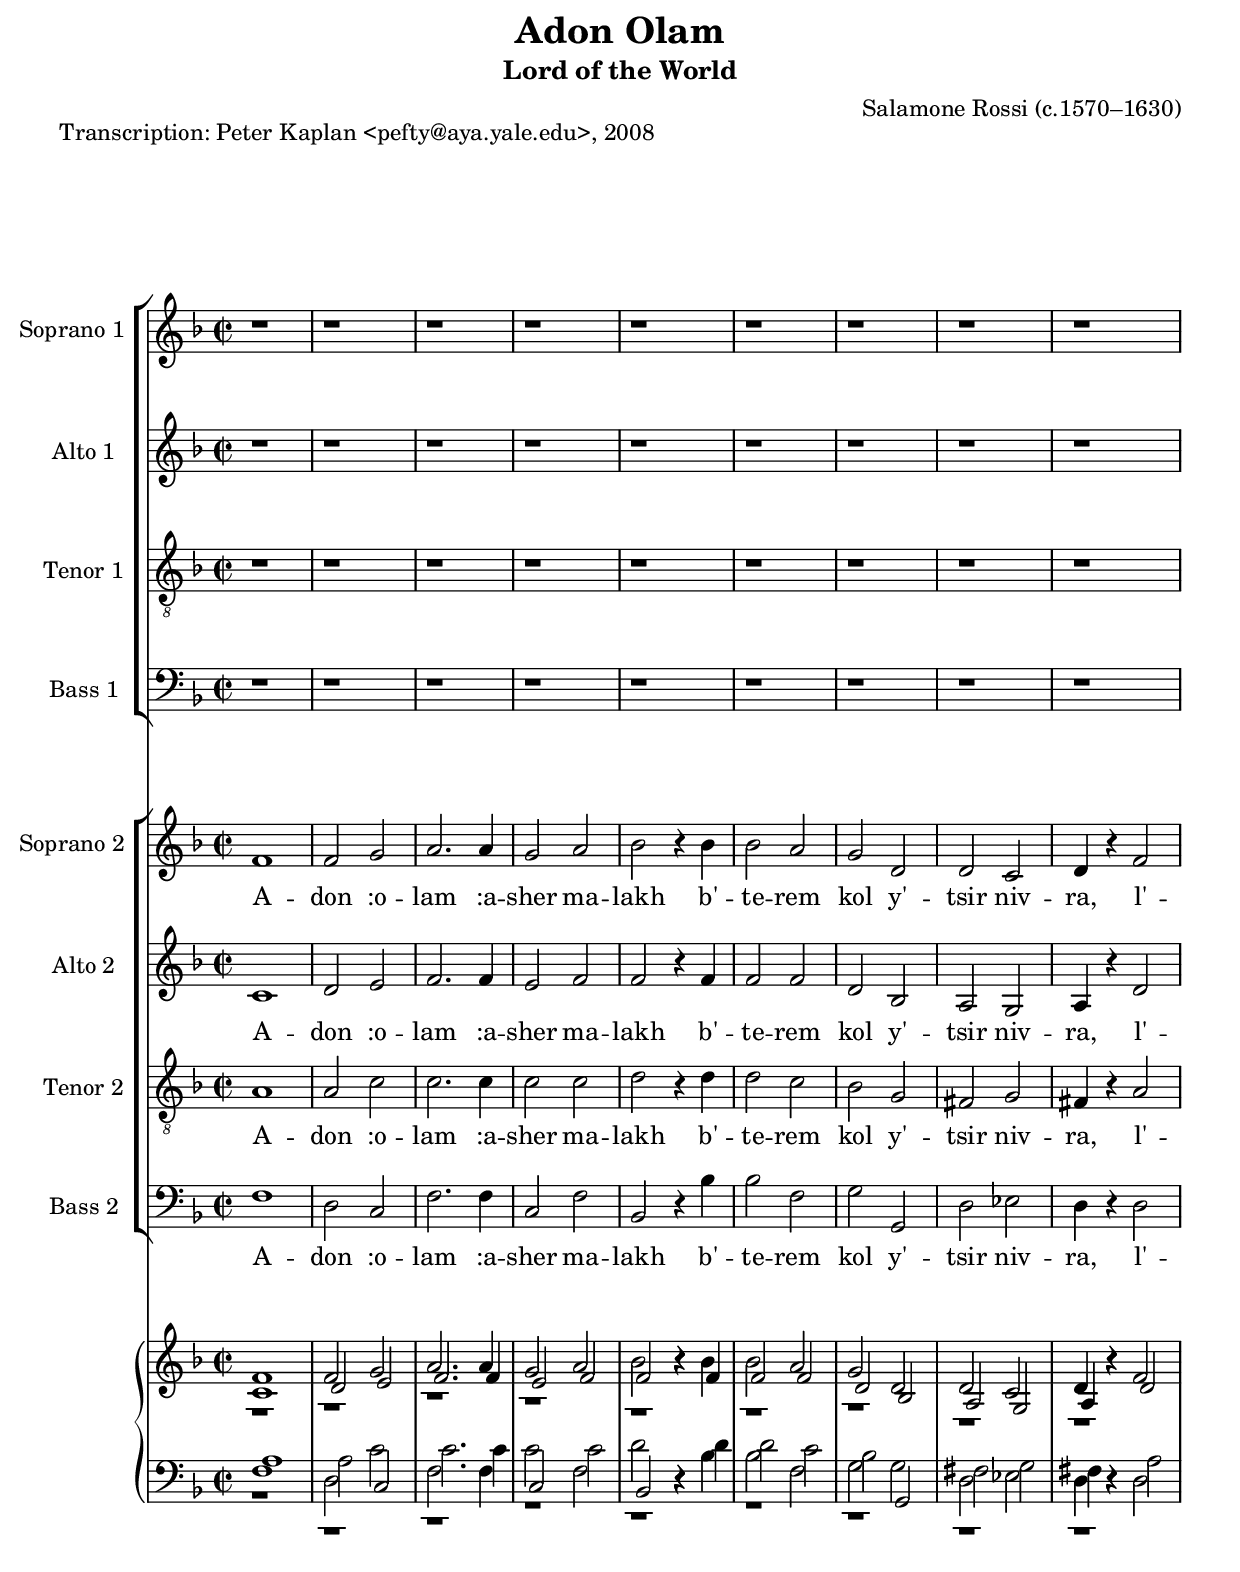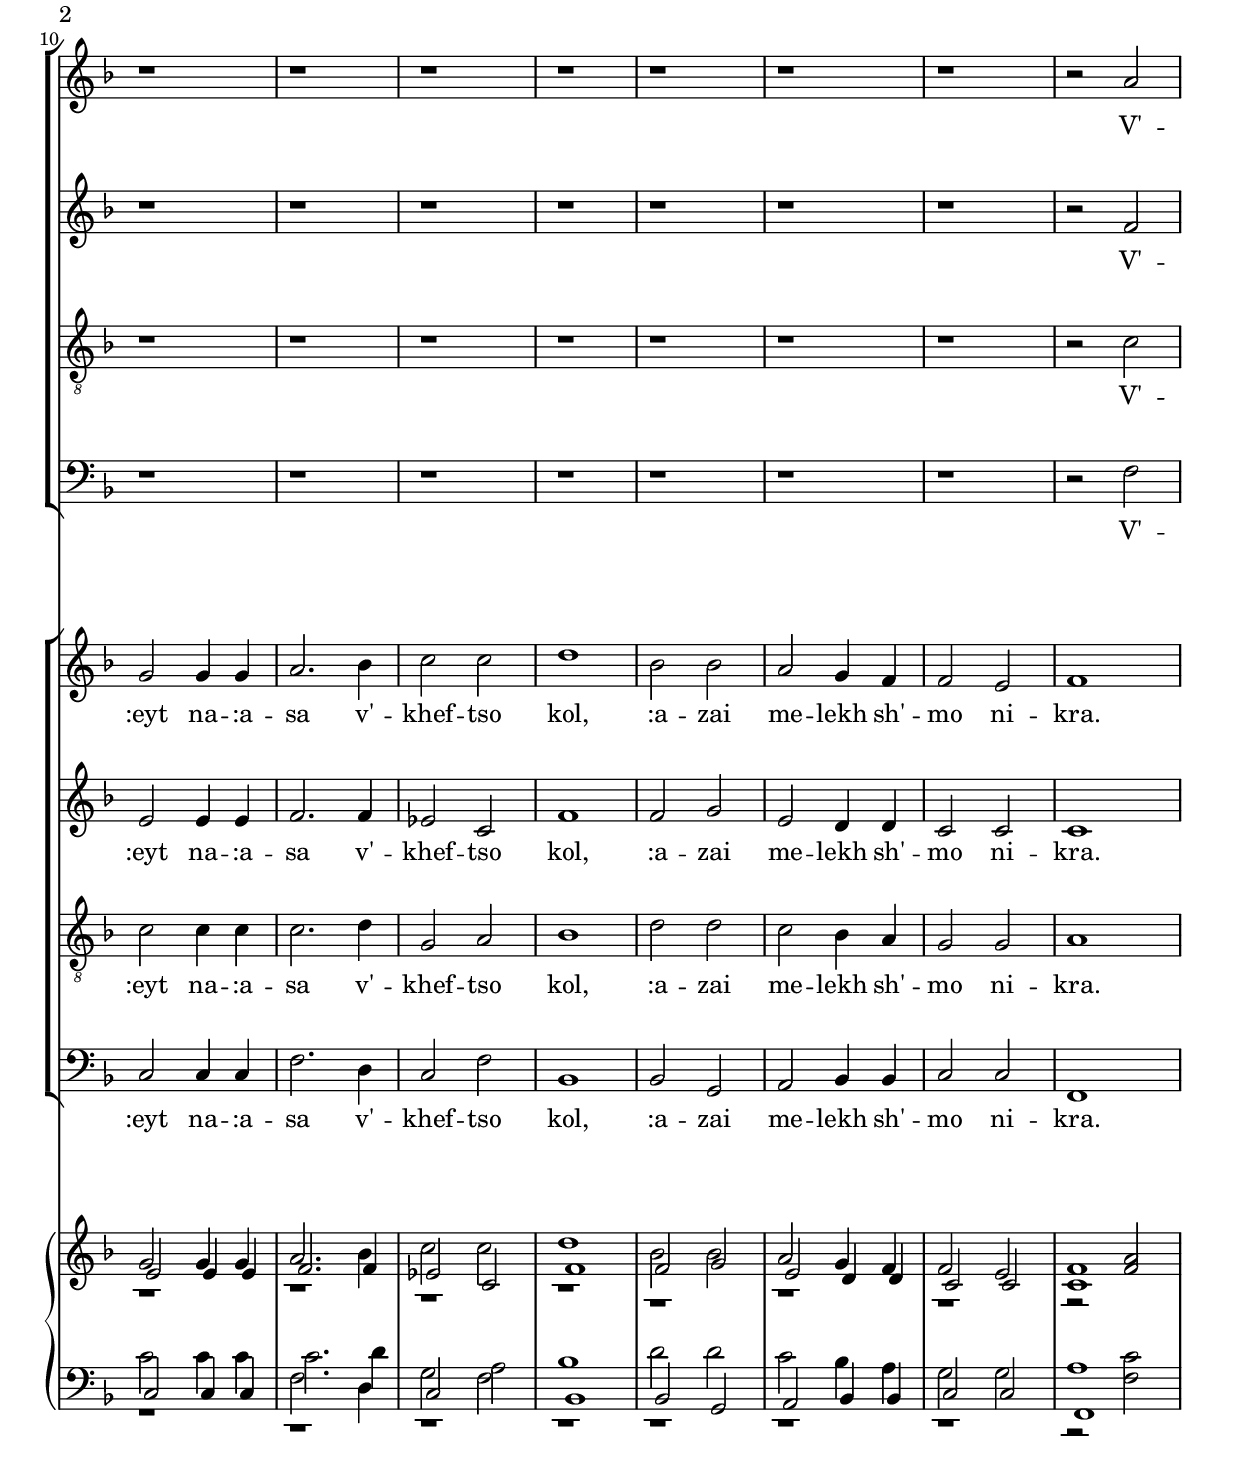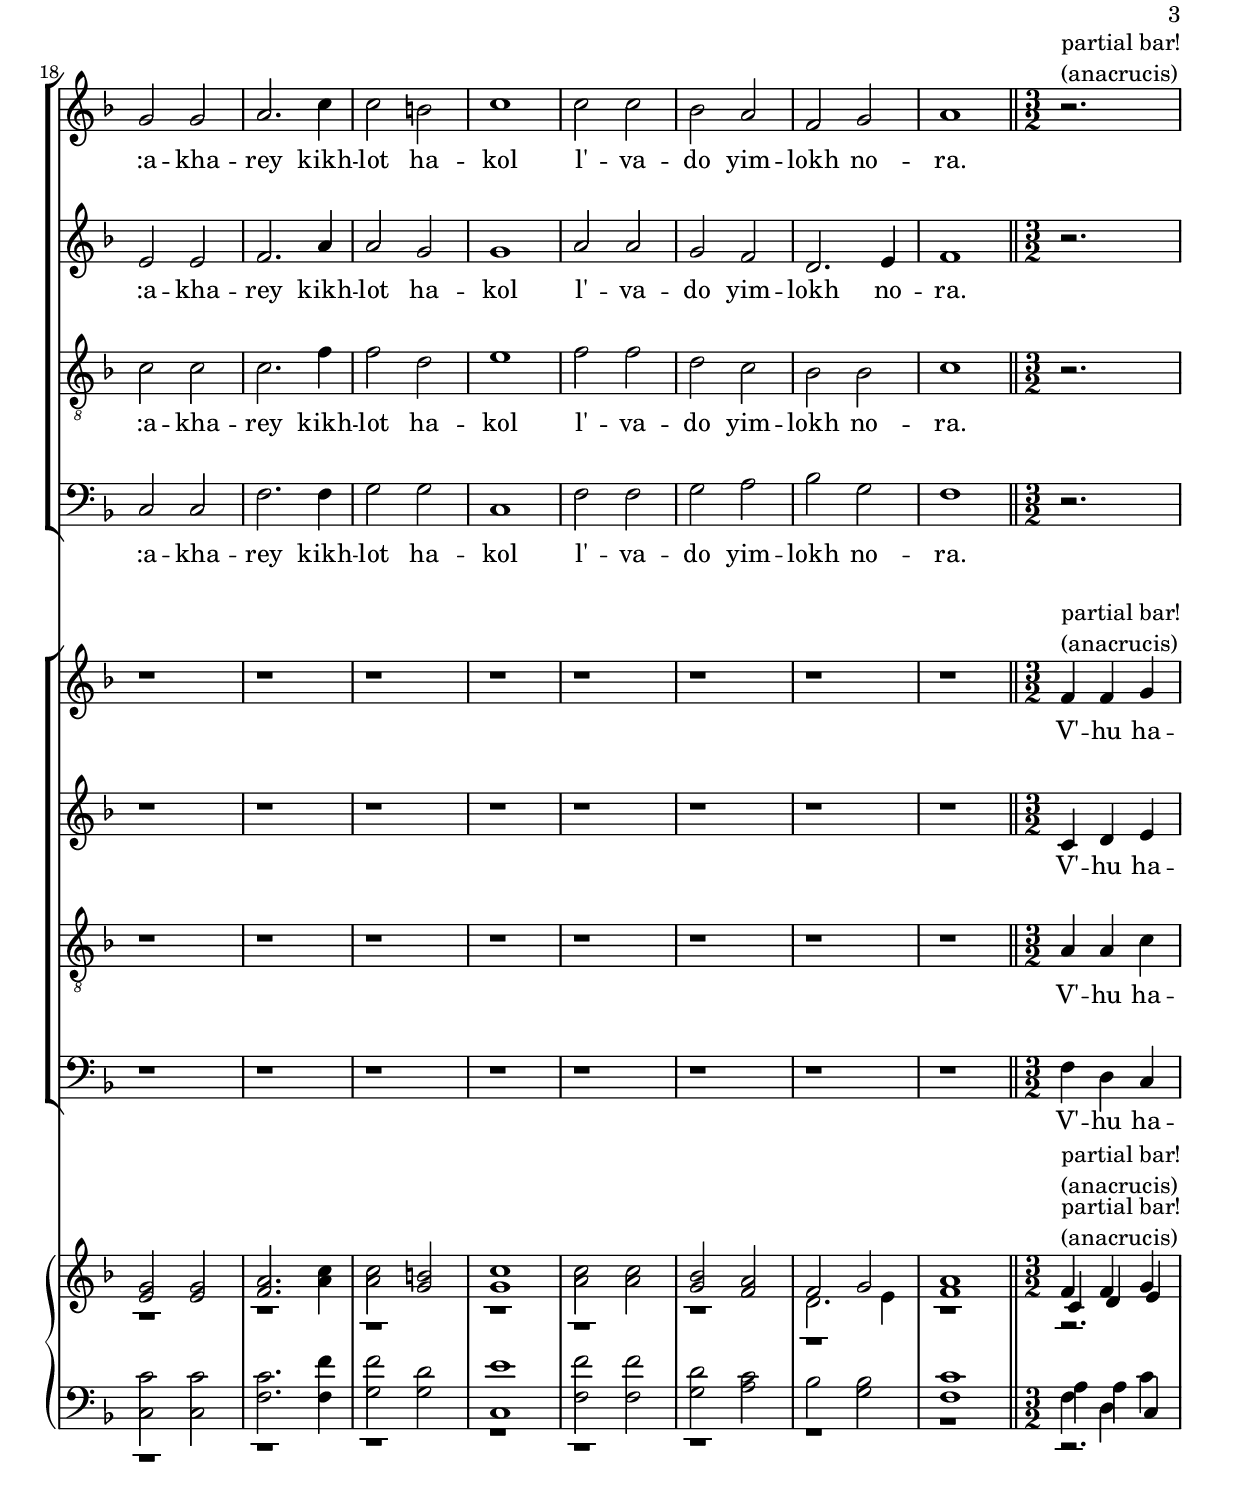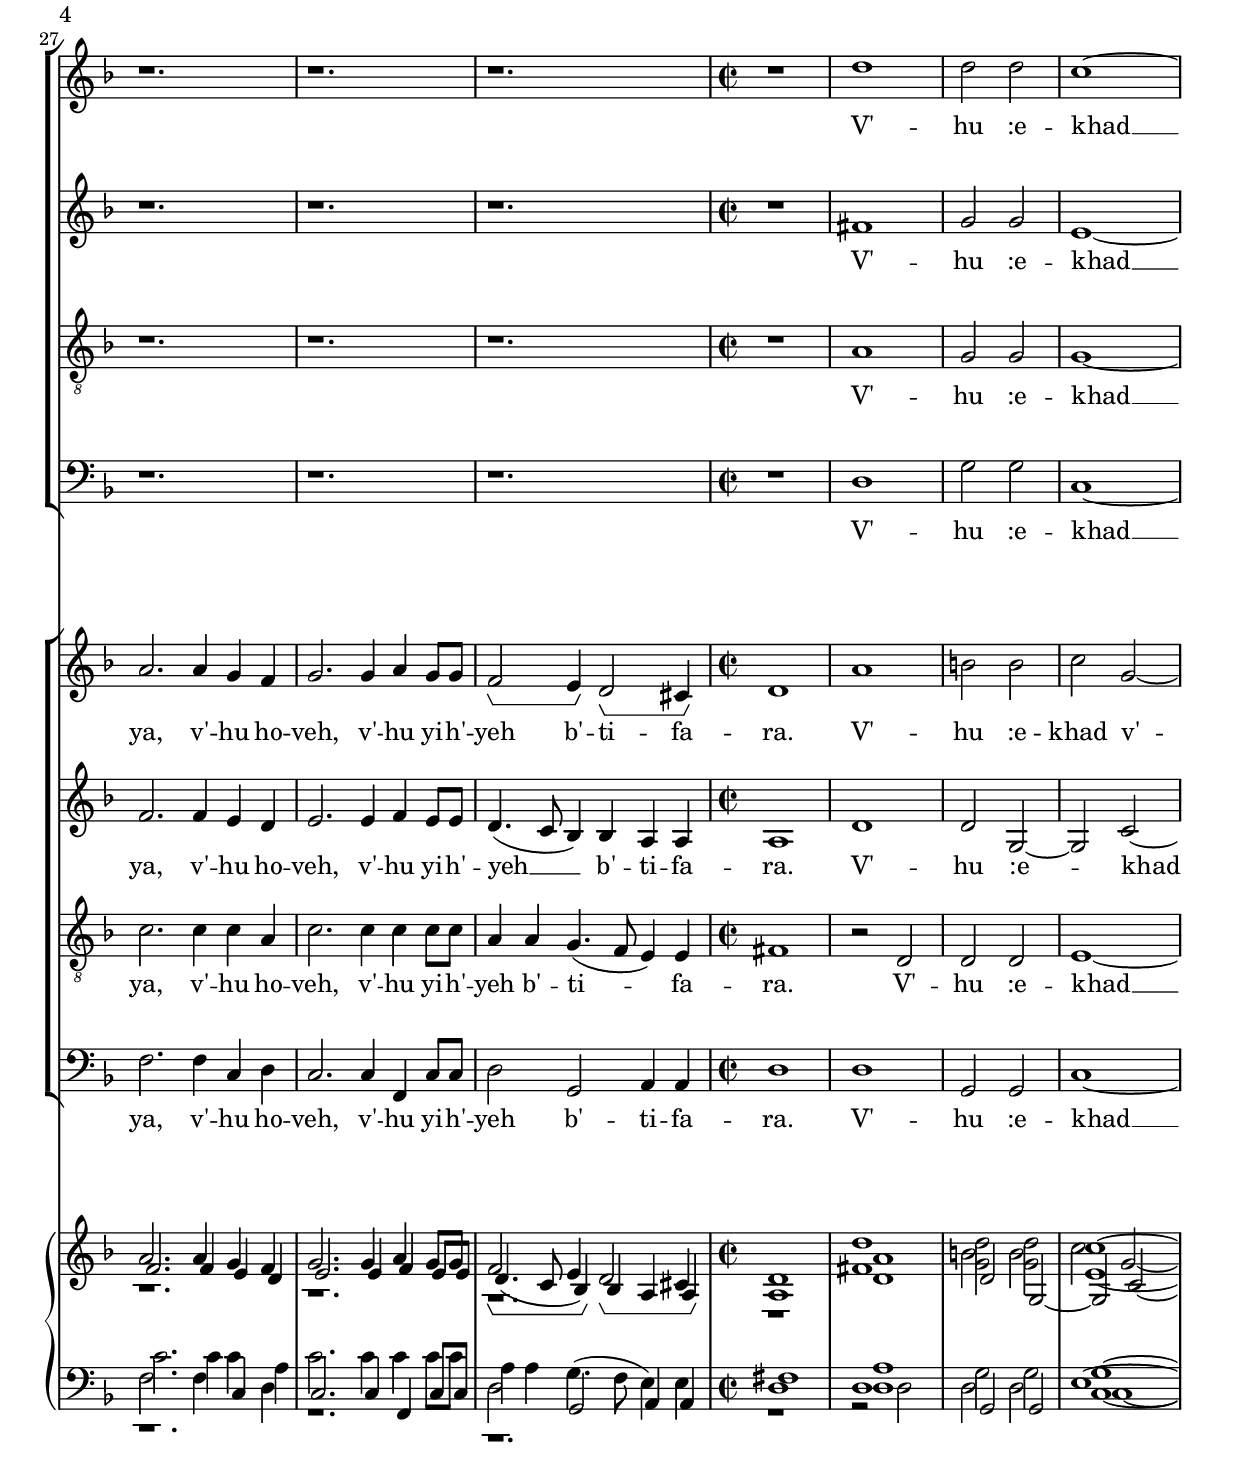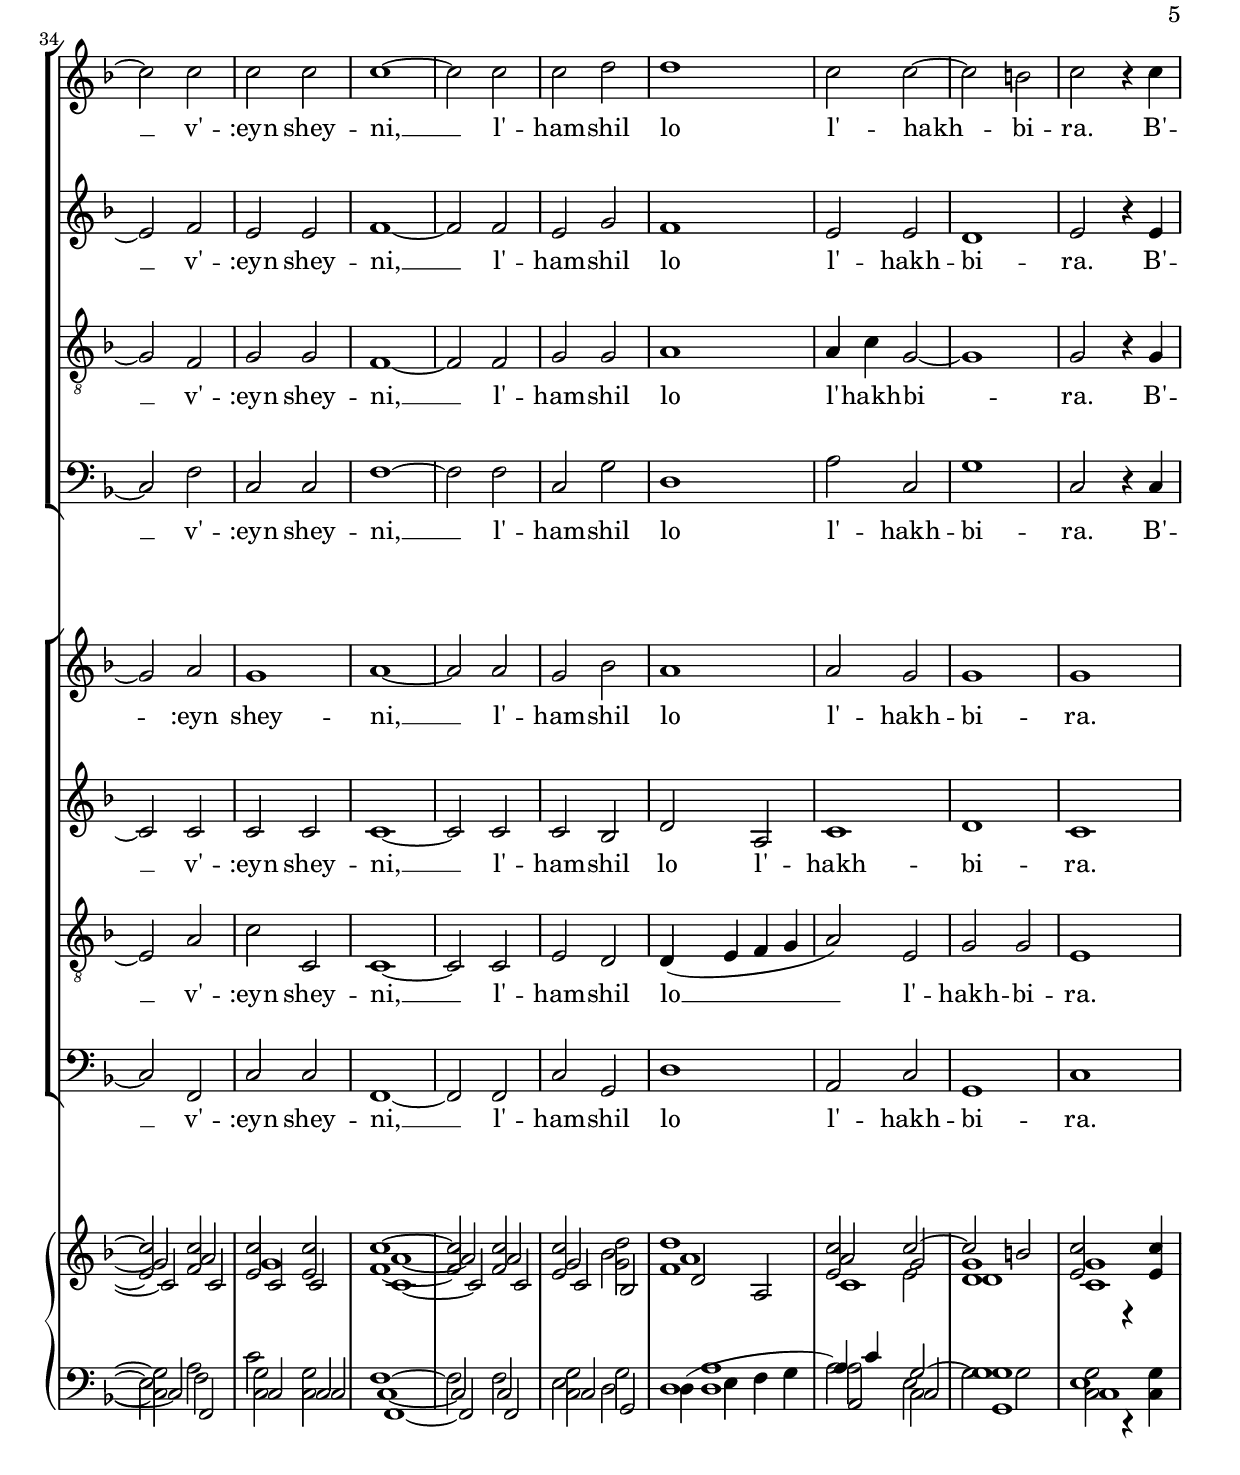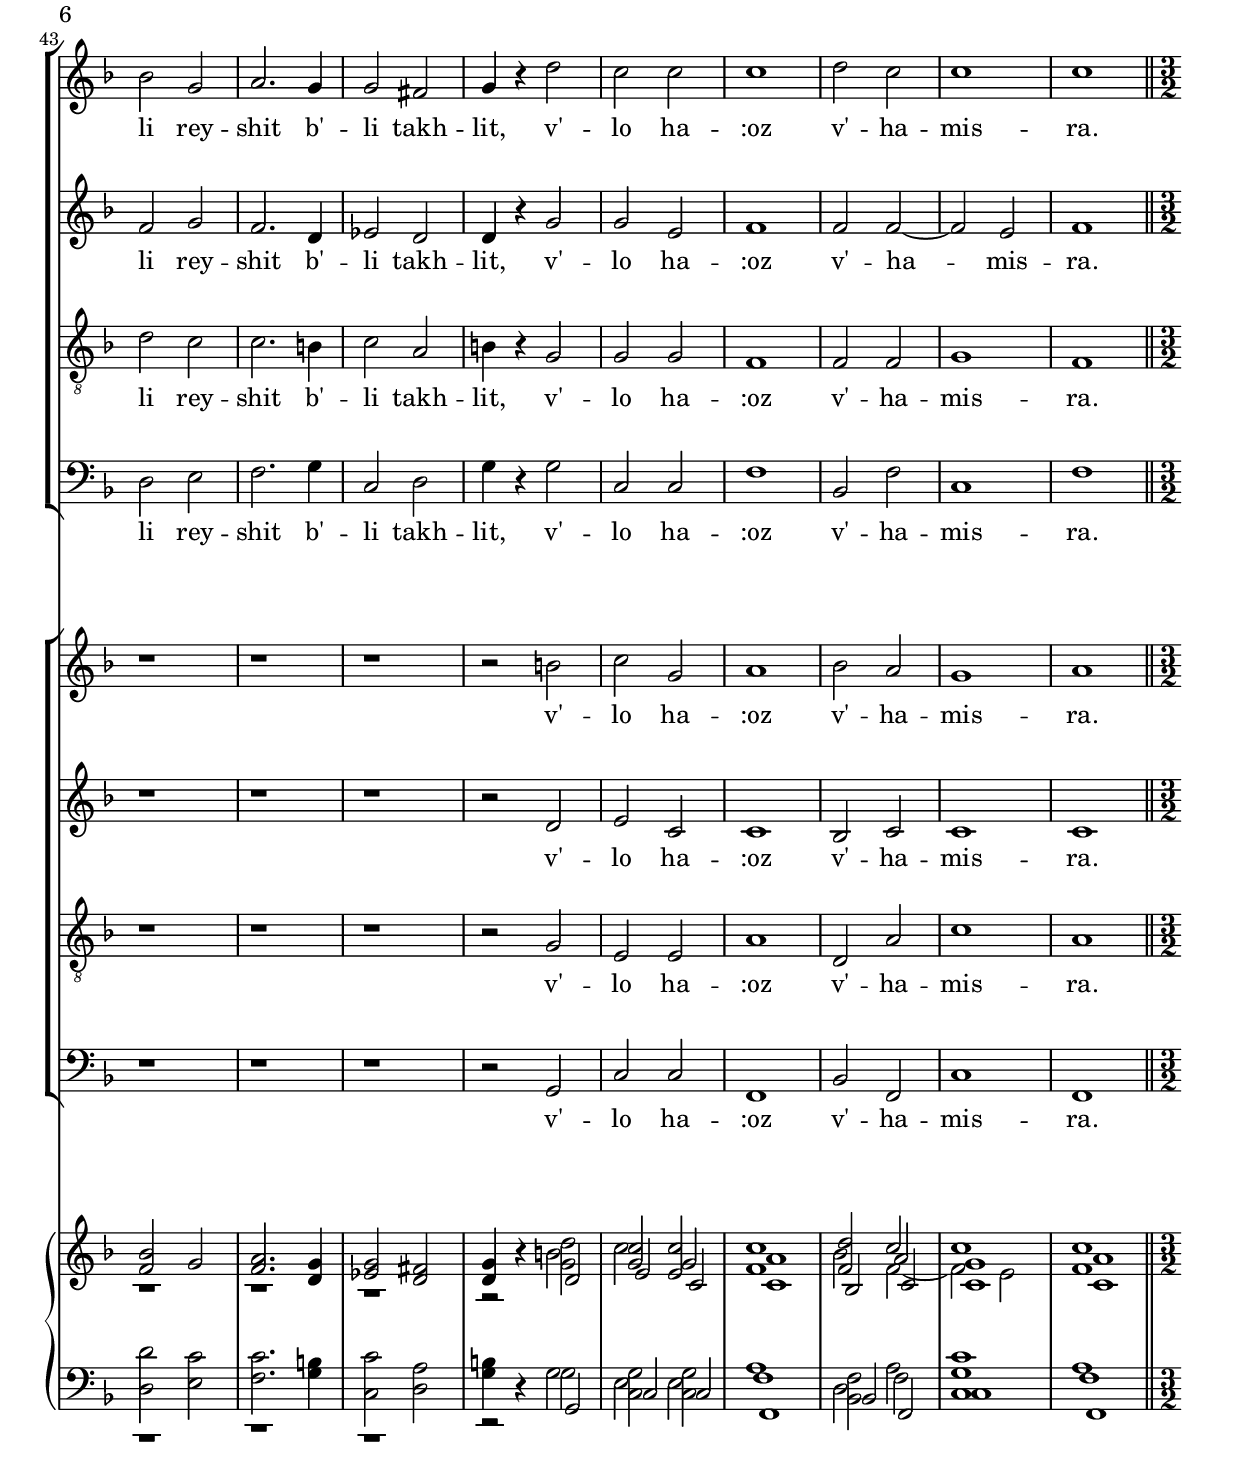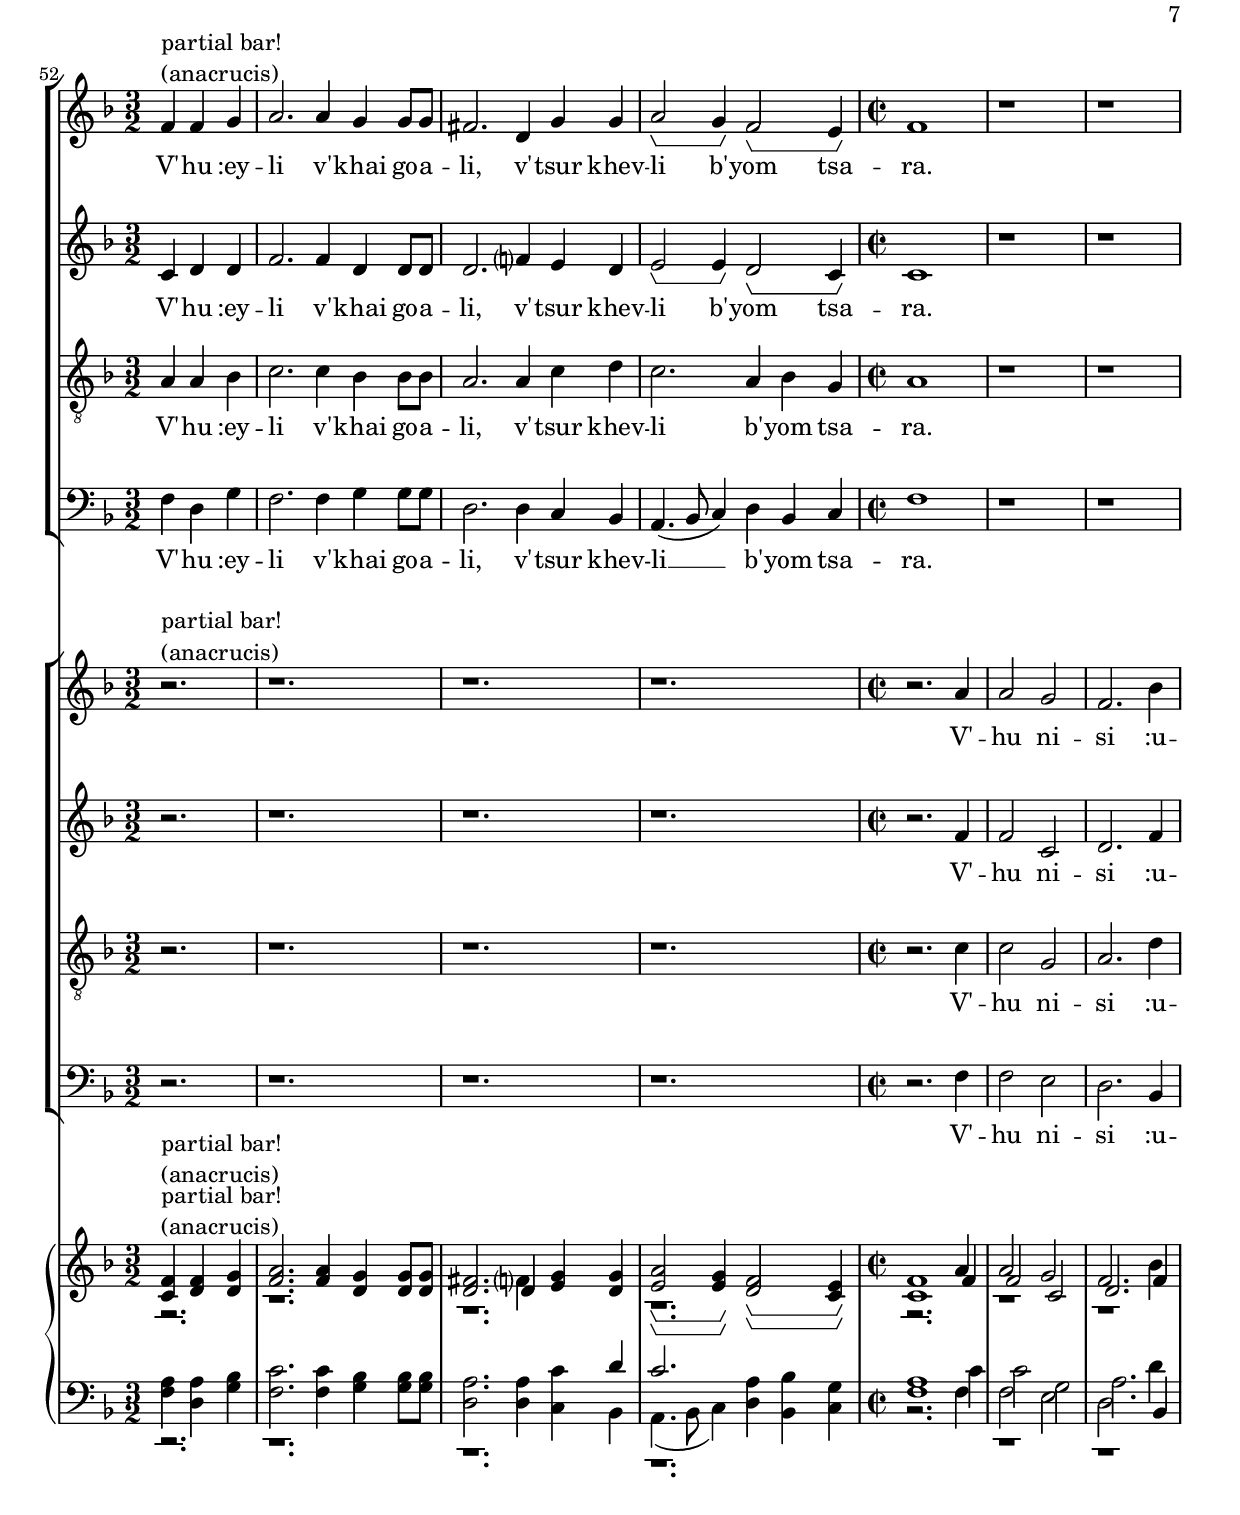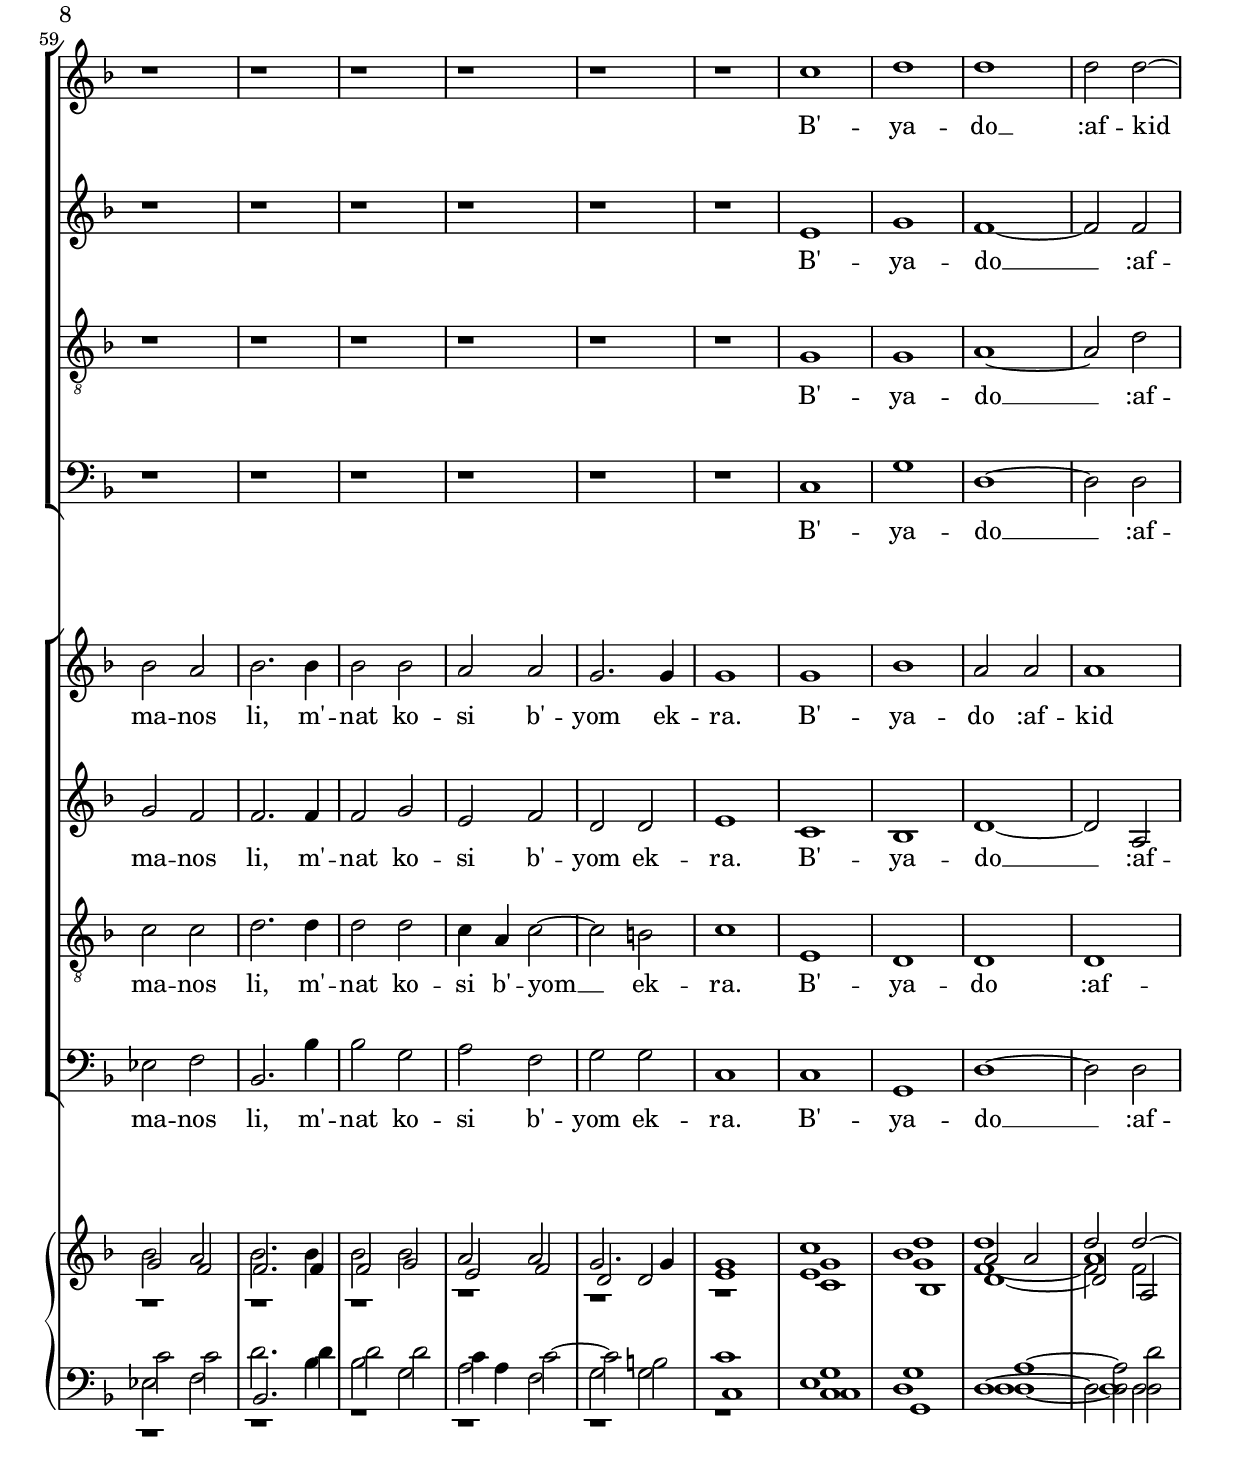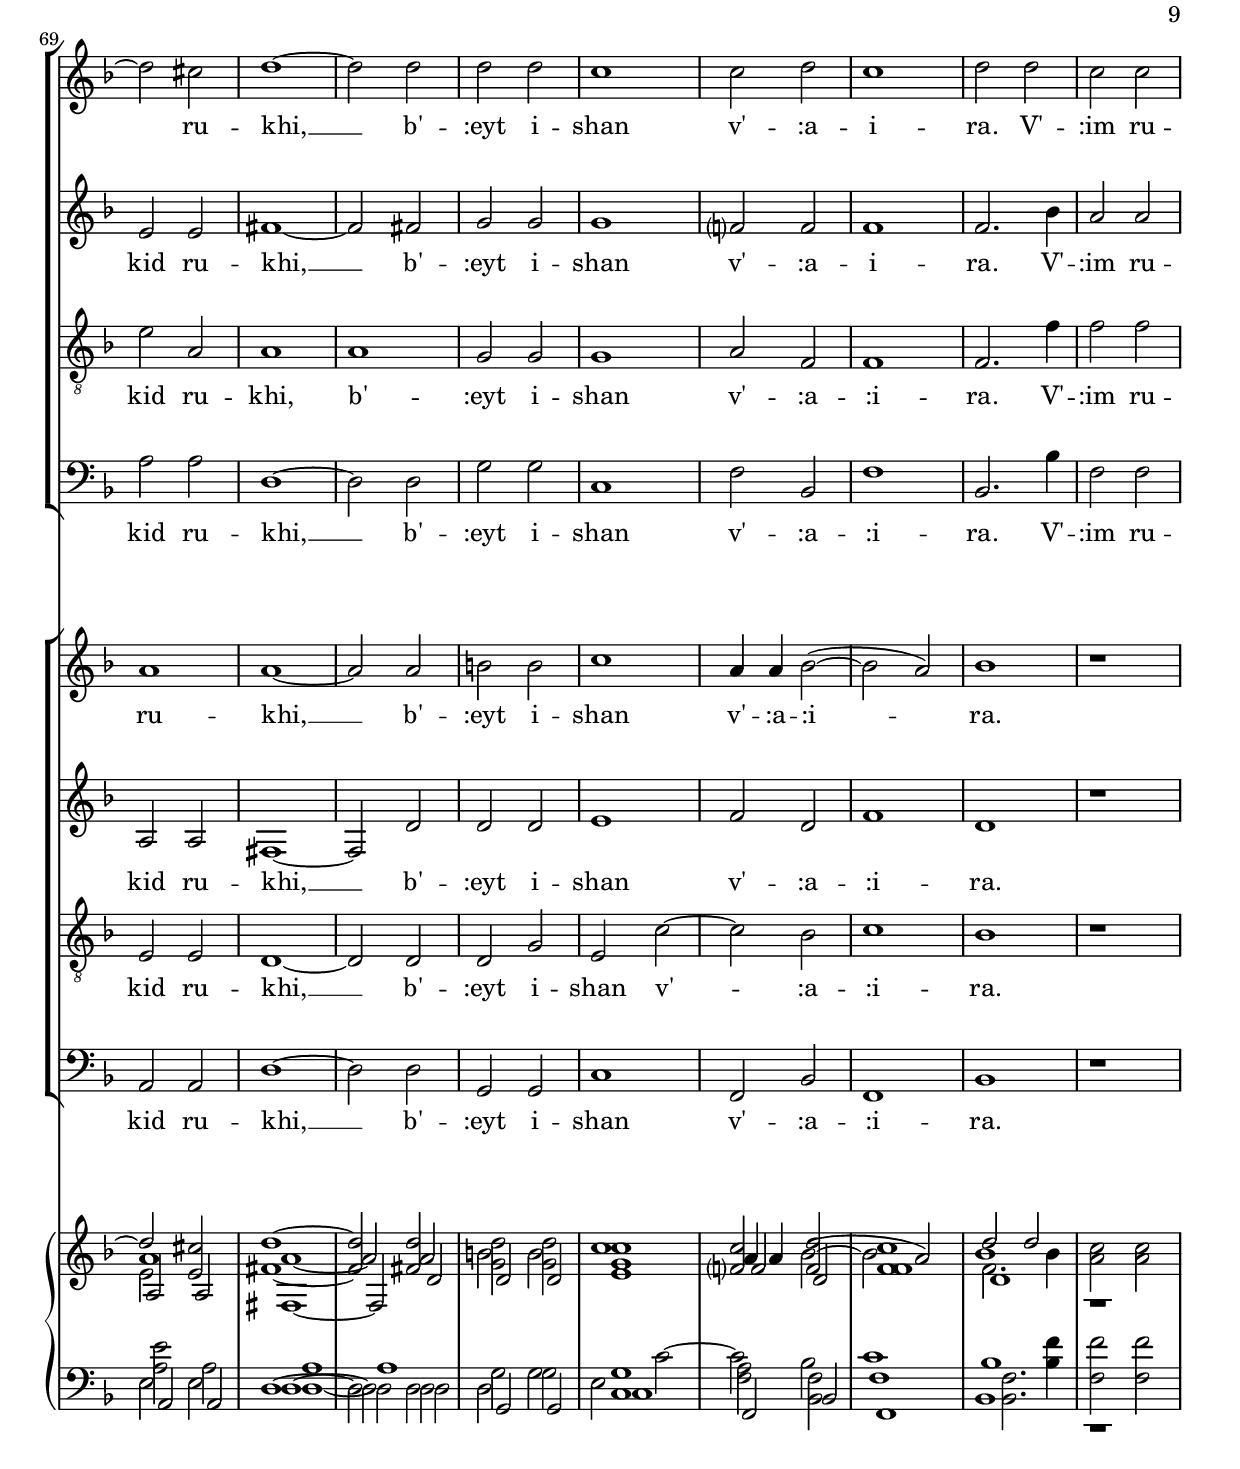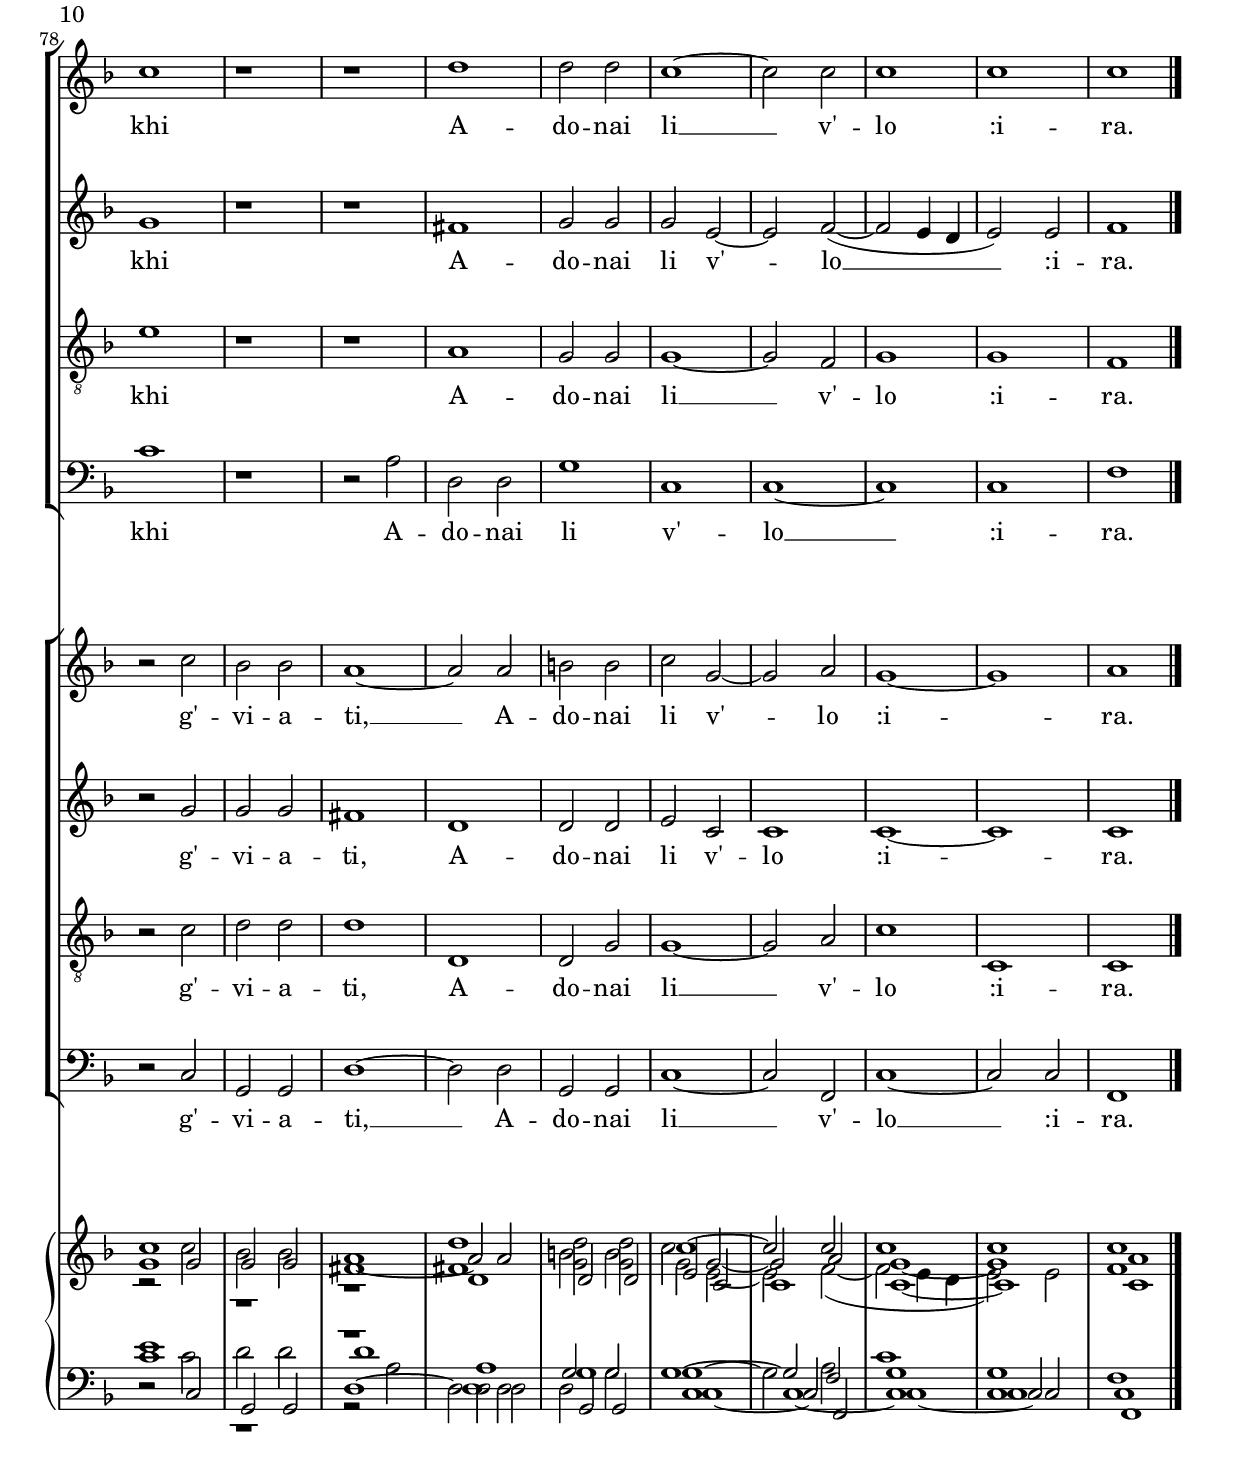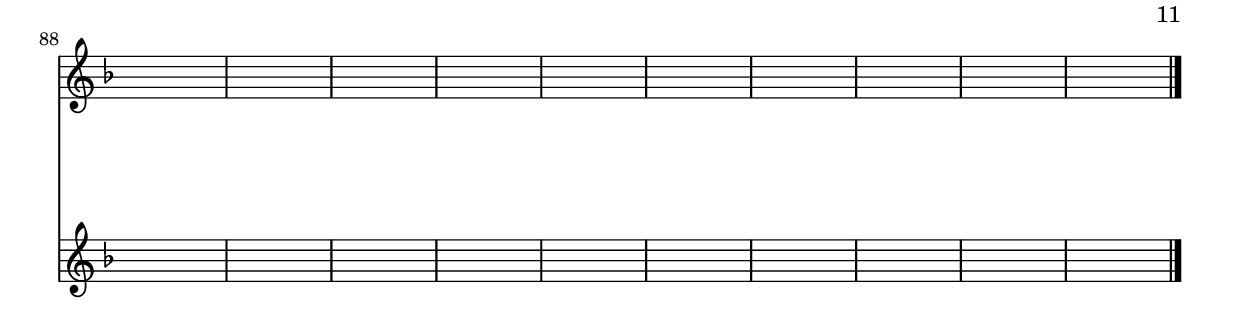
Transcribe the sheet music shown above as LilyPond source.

     \version "2.10.10"

\paper {
  between-system-space = 5.0\cm
  between-system-padding = #5
  bottom-margin = 1.8\cm
  top-margin = 0.1\cm
%  ragged-bottom=##f
%  ragged-last-bottom=##f
%  system-count = #10
  systemSeparatorMarkup = ""
}

\layout { 
%  ragged-last = ##t
         \context { 
% *** TO REMOVE MEASURE GROUPINGS, REMOVE NEXT LINE OF CODE ***
          \Staff \consists "Horizontal_bracket_engraver" 
          }
         }
\header {
    title = "Adon Olam"
    subtitle = "Lord of the World"
    composer = "Salamone Rossi (c.1570–1630)"
    date = "15th century"
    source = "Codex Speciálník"
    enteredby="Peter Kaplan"
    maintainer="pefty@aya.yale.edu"
    piece ="Transcription: Peter Kaplan <pefty@aya.yale.edu>, 2008"
    texidoc = "I general I have avoided all editorial markings as far as possible.  However, changes in meter are reflected explicitly as time signature changes. 
Additionally, brackets have been added here and there underneath the staff in order to indicate alternative rhythmic interpretations. All these brackets can be removed easily, by following the directions in the line above that begins with      % ***
and then resaving this file and then retypesetting it in Lilypond.

Translation of text:
Eternal Master, who reigned supreme, 
Before all of creation was drawn; 
When it was finished according to His will, 
Then the King's Name was proclaimed 
When this our world shall be no more, 
In majesty He still shall reign, 
And he was, and he is, 
And he will be in glory. 
Alone is He, beyond compare, 
Without division or ally; 
Without beginning, without end, 
to Him is the power and sovereignty 
unfathomable and unimaginable 
unchanging and irreplaceable 
He is without connections or separations 
His strength and valor are great 
He is my God, my Living Redeemer 
rock of my affliction in the enemy day 
He is my banner and refuge 
filling my cup the day I call 
He is a healer and a remedy 
He watches and He helps 
Into His hand I commit my spirit 
when I sleep, and I wake 
and with my spirit, my body 
The Lord is with me, I will not fear"

}

soptopmusic = {
        r1
        r1
        r1
        r1
        r1
        r1
        r1
        r1
        r1
       \pageBreak
        r1
        r1
        r1
        r1
        r1
        r1
        r1
        r2 a'
       \pageBreak
        g' g'
        a'2. c''4
        c''2 b'
        c''1
        c''2 c''
        bes' a'
        f' g'
        a'1
       \bar "||"
       \time 3/2
        \partial 4*3
        r2.^\markup{\hspace#0 \lower #1.2 \column {\line { partial bar!} \line { (anacrucis)}}} 
       \pageBreak
        r1.
        r1.
        r1.
        \time 2/2
        r1
        d''
        d''2 d''
        c''1~
        \pageBreak
        c''2 c''
        c'' c''
        c''1~
        c''2 c''
        c'' d''
        d''1
        c''2 c''~ 
        c'' b'
        c''2 r4 c''
        bes'2 g'
        a'2. g'4
        g'2 fis'
        g'4 r d''2 
        c'' c''
        c''1
        d''2 c''
        c''1
        c''
       \bar "||"
       \pageBreak
        \time 3/2
        \partial 4*3
        f'4^\markup{\hspace#0 \lower #1.2 \column {\line { partial bar!} \line { (anacrucis)}}} 
             f' g'
        a'2. a'4 g' g'8 g'
        fis'2. d'4 g' g'
        a'2\startGroup g'4\stopGroup f'2\startGroup e'4\stopGroup
        \time 2/2
        f'1
        r
        r
        r
        r
        r
        r
        r
        r
        c''
        d''
        d''
        d''2 d''~
       \pageBreak
        d'' cis''
        d''1~
        d''2 d''
        d'' d''
        c''1
        c''2 d''
        c''1
        d''2 d''
        c'' c''
        c''1
        r
        r
        d''
        d''2 d''
        c''1~
        c''2 c''
        c''1
        c''
        c''
       \bar "|."
       \pageBreak
        s1
        s
        s
        s
        s
        s
        s
        s
        s
        s
       \bar "|."
 }

altotopmusic =
{
        r1
        r1
        r1
        r1
        r1
        r1
        r1
        r1
        r1
        r1
        r1
        r1
        r1
        r1
        r1
        r1
        r2 f'
        e' e'
        f'2. a'4
        a'2 g'
        g'1
        a'2 a'
        g' f'
        d'2. e'4
        f'1
        \time 3/2
        \partial 4*3
        r2.
        r1.
        r1.
        r1.
        \time 2/2
        r1
        fis'
        g'2 g'
        e'1~
        e'2 f'
        e' e'
        f'1~
        f'2 f'
        e' g'
        f'1
        e'2 e' 
        d'1
        e'2 r4 e'
        f'2 g'
        f'2. d'4
        ees'2 d'
        d'4 r g'2 
        g' e'
        f'1
        f'2 f'~
        f' e'
        f'1
        \time 3/2
        \partial 4*3
        c'4 d' d'
        f'2. f'4 d' d'8 d'
        d'2. f'?4 e' d'
        e'2\startGroup e'4\stopGroup d'2\startGroup c'4\stopGroup
        \time 2/2
        c'1
        r
        r
        r
        r
        r
        r
        r
        r
        e'
        g'
        f'~
        f'2 f'
        e' e'
        fis'1~
        fis'2 fis'
        g' g'
        g'1
        f'?2 f'
        f'1
        f'2. bes'4
        a'2 a'
        g'1
        r
        r
        fis'
        g'2 g'
        g' e'~
        e'2 f'(~
        f' e'4 d'
        e'2) e'
        f'1
       \bar "|."
}
tentopmusic =
{
        r1
        r1
        r1
        r1
        r1
        r1
        r1
        r1
        r1
        r1
        r1
        r1
        r1
        r1
        r1
        r1
        r2 c'
        c' c'
        c'2. f'4
        f'2 d'
        e'1
        f'2 f'
        d' c'
        bes bes
        c'1
        \time 3/2
        \partial 4*3
        r2.
        r1.
        r1.
        r1.
        \time 2/2
        r1
        a
        g2 g
        g1~
        g2 f
        g g
        f1~
        f2 f
        g g
        a1
        a4 c' g2~ 
        g1
        g2 r4 g
        d'2 c'
        c'2. b4
        c'2 a
        b4 r g2 
        g g
        f1
        f2 f
        g1
        f
        \time 3/2
        \partial 4*3
        a4 a bes
        c'2. c'4 bes bes8 bes
        a2. a4 c' d'
        c'2. a4 bes g
        \time 2/2
        a1
        r
        r
        r
        r
        r
        r
        r
        r
        g
        g
        a~
        a2 d'
        e' a
        a1
        a
        g2 g
        g1
        a2 f
        f1
        f2. f'4
        f'2 f'
        e'1
        r
        r
        a
        g2 g
        g1~
        g2 f
        g1
        g
        f
       \bar "|."
}
basstopmusic =
{
        r1
        r1
        r1
        r1
        r1
        r1
        r1
        r1
        r1
        r1
        r1
        r1
        r1
        r1
        r1
        r1
        r2 f
        c c
        f2. f4
        g2 g
        c1
        f2 f
        g a
        bes g
        f1
        \time 3/2
        \partial 4*3
        r2.
        r1.
        r1.
        r1.
        \time 2/2
        r1
        d
        g2 g
        c1~
        c2 f
        c c
        f1~
        f2 f
        c g
        d1
        a2 c 
        g1
        c2 r4 c
        d2 e
        f2. g4
        c2 d
        g4 r g2 
        c c
        f1
        bes,2 f
        c1
        f
        \time 3/2
        \partial 4*3
        f4 d g
        f2. f4 g g8 g
        d2. d4 c bes,
        a,4.( bes,8 c4) d4 bes, c
        \time 2/2
        f1
        r
        r
        r
        r
        r
        r
        r
        r
        c
        g
        d~
        d2 d
        a a
        d1~
        d2 d
        g g
        c1
        f2 bes,
        f1
        bes,2. bes4
        f2 f
        c'1
        r
        r2 a
        d d
        g1
        c
        c~
        c
        c
        f
       \bar "|."
}
sopbotmusic =
{
        f'1
        f'2 g'
        a'2. a'4
        g'2 a'
        bes'2 r4 bes'4
        bes'2 a'
        g' d'
        d' c'
        d'4 r f'2
        g'2 g'4 g' 
        a'2. bes'4
        c''2 c''
        d''1
        bes'2 bes'
        a' g'4 f'
        f'2 e'
        f'1
        r
        r
        r
        r
        r
        r
        r
        r
        \time 3/2
        \partial 4*3
        f'4^\markup{\hspace#0 \lower #1.2 \column {\line { partial bar!} \line { (anacrucis)}}} 
              f' g'
        a'2. a'4 g' f'
        g'2. g'4 a' g'8 g'
        f'2\startGroup e'4\stopGroup d'2\startGroup cis'4\stopGroup
        \time 2/2
        d'1
        a'
        b'2 b'
        c'' g'~
        g' a'
        g'1
        a'~
        a'2 a'
        g' bes'
        a'1
        a'2 g' 
        g'1
        g'
        r
        r
        r
        r2 b' 
        c'' g'
        a'1
        bes'2 a'
        g'1
        a'
        \time 3/2
        \partial 4*3
        r2.^\markup{\hspace#0 \lower #1.2 \column {\line { partial bar!} \line { (anacrucis)}}} 
        r1.
        r
        r
        \time 2/2
        r2. a'4
        a'2 g'
        f'2. bes'4
        bes'2 a'
        bes'2. bes'4
        bes'2 bes'
        a' a'
        g'2. g'4
        g'1
        g'
        bes'
        a'2 a'
        a'1
        a'
        a'~
        a'2 a'
        b' b'
        c''1
        a'4 a' bes'2(~
        bes' a')
        bes'1
        r
        r2 c''2
        bes' bes'
        a'1~
        a'2 a'2
        b' b'
        c'' g'~
        g' a'
        g'1~
        g'
        a'
       \bar "|."
 }
altobotmusic =
{
        c'1
        d'2 e'
        f'2. f'4
        e'2 f'
        f'2 r4 f'4
        f'2 f'
        d' bes
        a g
        a4 r d'2
        e'2 e'4 e' 
        f'2. f'4
        ees'2 c'
        f'1
        f'2 g'
        e' d'4 d'
        c'2 c'
        c'1
        r
        r
        r
        r
        r
        r
        r
        r
        \time 3/2
        \partial 4*3
        c'4 d' e'
        f'2. f'4 e' d'
        e'2. e'4 f' e'8 e'
        d'4.( c'8 bes4) bes a a
        \time 2/2
        a1
        d'
        d'2 g~
        g c'~
        c' c'
        c' c'
        c'1~
        c'2 c'
        c' bes
        d' a
        c'1 
        d'
        c'
        r
        r
        r
        r2 d' 
        e' c'
        c'1
        bes2 c'
        c'1
        c'
        \time 3/2
        \partial 4*3
        r2.
        r1.
        r
        r
        \time 2/2
        r2. f'4
        f'2 c'
        d'2. f'4
        g'2 f'
        f'2. f'4
        f'2 g'
        e' f'
        d' d'
        e'1
        c'
        bes
        d'~
        d'2 a
        a a
        fis1~
        fis2 d'
        d' d'
        e'1
        f'2 d'
        f'1
        d'1
        r
        r2 g'2
        g' g'
        fis'1
        d'
        d'2 d'
        e' c'
        c'1
        c'~
        c'
        c'
       \bar "|."
}
tenbotmusic =
{
        a1
        a2 c'
        c'2. c'4
        c'2 c'
        d' r4 d'4
        d'2 c'
        bes g
        fis g
        fis4 r a2
        c'2 c'4 c' 
        c'2. d'4
        g2 a
        bes1
        d'2 d'
        c' bes4 a
        g2 g
        a1
        r
        r
        r
        r
        r
        r
        r
        r
        \time 3/2
        \partial 4*3
        a4 a c'
        c'2. c'4 c' a
        c'2. c'4 c' c'8 c'
        a4 a4 g4.( f8 e4) e
        \time 2/2
        fis1
        r2 d
        d d
        e1~
        e2 a
        c' c
        c1~
        c2 c
        e d
        d4( e f g
        a2) e 
        g g
        e1
        r
        r
        r
        r2 g 
        e e
        a1
        d2 a
        c'1
        a
        \time 3/2
        \partial 4*3
        r2.
        r1.
        r
        r
        \time 2/2
        r2. c'4
        c'2 g
        a2. d'4
        c'2 c'
        d'2. d'4
        d'2 d'
        c'4 a c'2~
        c' b
        c'1
        e
        d
        d
        d
        e2 e
        d1~
        d2 d
        d g
        e c'~
        c' bes
        c'1
        bes
        r
        r2 c'2
        d' d'
        d'1
        d
        d2 g
        g1~
        g2 a
        c'1
        c
        c
       \bar "|."
}
bassbotmusic =
{
        f1
        d2 c
        f2. f4
        c2 f
        bes,2 r4 bes4
        bes2 f
        g g,
        d ees
        d4 r d2
        c2 c4 c 
        f2. d4
        c2 f
        bes,1
        bes,2 g,
        a, bes,4 bes,
        c2 c
        f,1
        r
        r
        r
        r
        r
        r
        r
        r
        \time 3/2
        \partial 4*3
        f4 d c
        f2. f4 c d
        c2. c4 f, c8 c
        d2 g,2 a,4 a,
        \time 2/2
        d1
        d
        g,2 g,
        c1~
        c2 f,
        c c
        f,1~
        f,2 f,
        c g,
        d1
        a,2 c 
        g,1
        c1
        r
        r
        r
        r2 g, 
        c c
        f,1
        bes,2 f,
        c1
        f,
        \time 3/2
        \partial 4*3
        r2.
        r1.
        r
        r
        \time 2/2
        r2. f4
        f2 e
        d2. bes,4
        ees2 f
        bes,2. bes4
        bes2 g
        a f
        g g
        c1
        c
        g,
        d~
        d2 d
        a, a,
        d1~
        d2 d
        g, g,
        c1
        f,2 bes,2
        f,1
        bes,
        r
        r2 c2
        g, g,
        d1~
        d2 d
        g, g,
        c1~ 
        c2 f,
        c1~
        c2 c
        f,1
       \bar "|."
}


     \score { 
       \new Score 
        {
         <<
        \new ChoirStaff 
         <<
        \new Staff = soptop <<
               {
        \set Staff.instrumentName = "Soprano 1 "
        \set Staff.midiInstrument = "synth voice"  
\override Staff.VerticalAxisGroup #'minimum-Y-extent = #'(-3 . 7) 
        \time 2/2 
        \clef treble 
        \key f \major 
        \new Voice = "sop1" { << \soptopmusic >> }

}
\new Lyrics 
\lyricsto "sop1"
{ 
        V' --
        :a -- kha --
        rey kikh --
        lot ha --
        kol
        l' -- va --
        do yim --
        lokh no --
        ra.

        V' --
        hu :e --
        khad 
        __ v' --
        :eyn shey -- 
        ni,
        __ l' --
        ham -- shil
        lo
        l' -- hakh --
        bi --
        ra. B' --
        li rey --
        shit b' --
        li takh --
        lit, v' --
        lo ha --
        :oz
        v' -- ha --
        mis --
        ra.
        V' -- hu :ey --
        li v' -- khai go -- a --
        li, v' -- tsur khev --
        li b' -- yom tsa --
        ra.
  
        B' -- 
        ya --
        do 
        __ :af --
        kid ru --
        khi,
        __ b' --
        :eyt i --
        shan
        v' -- :a --
        i --
        ra. V' --
        :im ru --
        khi

        A --
        do -- nai
        li 
        __ v' --
        lo
        :i --
        ra.
} 
>>
        \new Staff = altt <<
               {  
        \set Staff.instrumentName = "Alto 1 "
        \set Staff.midiInstrument = "synth voice"
\override Staff.VerticalAxisGroup #'minimum-Y-extent = #'(-3 . 7) 
        \time 2/2 
        \clef treble 
        \key f \major 
        \new Voice = "alt1" { << \altotopmusic >> }
}
\new Lyrics 
\lyricsto "alt1" 
{ 
        V' --
        :a -- kha --
        rey kikh --
        lot ha --
        kol
        l' -- va --
        do yim --
        lokh no --
        ra.

        V' --
        hu :e --
        khad 
        __ v' --
        :eyn shey -- 
        ni,
        __ l' --
        ham -- shil
        lo
        l' -- hakh --
        bi --
        ra. B' --
        li rey --
        shit b' --
        li takh --
        lit, v' --
        lo ha --
        :oz
        v' -- ha --
        mis --
        ra.
        V' -- hu :ey --
        li v' -- khai go -- a --
        li, v' -- tsur khev --
        li b' -- yom tsa --
        ra.
  
        B' -- 
        ya --
        do 
        __ :af --
        kid ru --
        khi,
        __ b' --
        :eyt i --
        shan
        v' -- :a --
        i --
        ra. V' --
        :im ru --
        khi

        A --
        do -- nai
        li v' --
           lo
        __
        :i --
        ra.

}

>>

        \new Staff = tent <<
               {  
        \set Staff.instrumentName = "Tenor 1 "
        \set Staff.midiInstrument = "synth voice"
\override Staff.VerticalAxisGroup #'minimum-Y-extent = #'(-3 . 7) 
        \time 2/2 
        \clef "G_8" 
        \key f \major 
        \new Voice = "ten1" { << \tentopmusic >> }
}
\new Lyrics 
\lyricsto "ten1"
{ 
        V' --
        :a -- kha --
        rey kikh --
        lot ha --
        kol
        l' -- va --
        do yim --
        lokh no --
        ra.

        V' --
        hu :e --
        khad 
        __ v' --
        :eyn shey -- 
        ni,
        __ l' --
        ham -- shil
        lo
        l' -- hakh --
        bi --
        ra. B' --
        li rey --
        shit b' --
        li takh --
        lit, v' --
        lo ha --
        :oz
        v' -- ha --
        mis --
        ra.
        V' -- hu :ey --
        li v' -- khai go -- a --
        li, v' -- tsur khev --
        li b' -- yom tsa --
        ra.
  
        B' -- 
        ya --
        do 
        __ :af --
        kid ru --
        khi,
        b' --
        :eyt i --
        shan
        v' -- :a --
        :i --
        ra. V' --
        :im ru --
        khi

        A --
        do -- nai
        li 
        __ v' --
        lo
        :i --
        ra.

}

  >>
        \new Staff = basst <<
               { 
        \set Staff.instrumentName = "Bass 1 "
        \set Staff.midiInstrument = "synth voice"
\override Staff.VerticalAxisGroup #'minimum-Y-extent = #'(-3 . 7) 
        \time 2/2 
        \clef bass 
        \key f \major 
        \new Voice = "bass1" { << \basstopmusic >> }}
\new Lyrics 
\lyricsto "bass1" 
{ 
        V' --
        :a -- kha --
        rey kikh --
        lot ha --
        kol
        l' -- va --
        do yim --
        lokh no --
        ra.

        V' --
        hu :e --
        khad 
        __ v' --
        :eyn shey -- 
        ni,
        __ l' --
        ham -- shil
        lo
        l' -- hakh --
        bi --
        ra. B' --
        li rey --
        shit b' --
        li takh --
        lit, v' --
        lo ha --
        :oz
        v' -- ha --
        mis --
        ra.
        V' -- hu :ey --
        li v' -- khai go -- a --
        li, v' -- tsur khev --
        li __ b' -- yom tsa --
        ra.
  
        B' -- 
        ya --
        do 
        __ :af --
        kid ru --
        khi,
        __ b' --
        :eyt i --
        shan
        v' -- :a --
        :i --
        ra. V' --
        :im ru --
        khi

        A --
        do -- nai
        li v' --
        lo 
        __
        :i --
        ra.

}

>>
>>

        \new ChoirStaff 
         <<
        \new Staff = Sopb <<
               {  
        \set Staff.instrumentName = "Soprano 2 "
        \set Staff.midiInstrument = "synth voice"
\override Staff.VerticalAxisGroup #'minimum-Y-extent = #'(-3 . 10) 
        \time 2/2 
        \clef treble 
        \key f \major 
         \new Voice = "sop2" { << \sopbotmusic >> }}
\new Lyrics 
\lyricsto "sop2"
{ 
        A --
        don :o --
        lam :a --
        sher ma --
        lakh b' --
        te -- rem
        kol y' --
        tsir niv --
        ra, l' --
        :eyt na -- :a --
        sa v' --
        khef -- tso
        kol,
        :a -- zai
        me -- lekh sh' --
        mo ni --
        kra.
        V' -- hu ha --
        ya, v' -- hu ho --
        veh, v' -- hu yi -- h' --
        yeh b' -- ti -- fa --
        ra.
        V' --
        hu :e --
        khad v' --
        :eyn shey -- 
        ni,
        __ l' --
        ham -- shil
        lo
        l' -- hakh --
        bi --
        ra. 

        v' --
        lo ha --
        :oz
        v' -- ha --
        mis --
        ra.

        V' --
        hu ni --
        si :u --
        ma -- nos
        li, m' --
        nat ko --
        si b' --
        yom ek --
        ra.
        B' -- 
        ya --
        do :af --
        kid ru --
        khi,
        __ b' --
        :eyt i --
        shan
        v' -- :a --
        :i --
        ra.

        g' -- 
        vi -- a --
        ti,
        __ A --
        do -- nai
        li v' --
           lo
        :i --
        ra.
} 
>>
        \new Staff = altb <<
               {  
        \set Staff.instrumentName = "Alto 2 "
        \set Staff.midiInstrument = "synth voice"
\override Staff.VerticalAxisGroup #'minimum-Y-extent = #'(-3 . 7) 
        \time 2/2 
        \clef treble 
        \key f \major 
         \new Voice = "alt2" { << \altobotmusic >> }}
\new Lyrics 
\lyricsto "alt2" 
{ 
        A --
        don :o --
        lam :a --
        sher ma --
        lakh b' --
        te -- rem
        kol y' --
        tsir niv --
        ra, l' --
        :eyt na -- :a --
        sa v' --
        khef -- tso
        kol,
        :a -- zai
        me -- lekh sh' --
        mo ni --
        kra.
        V' -- hu ha --
        ya, v' -- hu ho --
        veh, v' -- hu yi -- h' --
        yeh __ b' -- ti -- fa --
        ra.
        V' --
        hu :e --
        khad 
        __ v' --
        :eyn shey -- 
        ni,
        __ l' --
        ham -- shil
        lo
        l' -- hakh --
        bi --
        ra. 

        v' --
        lo ha --
        :oz
        v' -- ha --
        mis --
        ra.

        V' --
        hu ni --
        si :u --
        ma -- nos
        li, m' --
        nat ko --
        si b' --
        yom ek --
        ra.
        B' -- 
        ya --
        do 
        __ :af --
        kid ru --
        khi,
        __ b' --
        :eyt i --
        shan
        v' -- :a --
        :i --
        ra.

        g' -- 
        vi -- a --
        ti,
        A --
        do -- nai
        li v' --
        lo
        :i --
        ra.


}

>>

        \new Staff = tenb <<
               {  
        \set Staff.instrumentName = "Tenor 2 "
        \set Staff.midiInstrument = "synth voice"
\override Staff.VerticalAxisGroup #'minimum-Y-extent = #'(-3 . 7) 
        \time 2/2 
        \clef "G_8" 
        \key f \major 
         \new Voice = "ten2" { << \tenbotmusic >> }
}
\new Lyrics 
\lyricsto "ten2"
{ 
        A --
        don :o --
        lam :a --
        sher ma --
        lakh b' --
        te -- rem
        kol y' --
        tsir niv --
        ra, l' --
        :eyt na -- :a --
        sa v' --
        khef -- tso
        kol,
        :a -- zai
        me -- lekh sh' --
        mo ni --
        kra.
        V' -- hu ha --
        ya, v' -- hu ho --
        veh, v' -- hu yi -- h' --
        yeh b' -- ti -- fa --
        ra.
        V' --
        hu :e --
        khad 
        __ v' --
        :eyn shey -- 
        ni,
        __ l' --
        ham -- shil
        lo
        __ l' -- 
        hakh -- bi --
        ra. 

        v' --
        lo ha --
        :oz
        v' -- ha --
        mis --
        ra.

        V' --
        hu ni --
        si :u --
        ma -- nos
        li, m' --
        nat ko --
        si b' --
        yom __ ek --
        ra.
        B' -- 
        ya --
        do 
        :af --
        kid ru --
        khi,
        __ b' --
        :eyt i --
        shan
        v' -- :a --
        :i --
        ra.

        g' -- 
        vi -- a --
        ti,
        A --
        do -- nai
        li 
        __ v' --
        lo
        :i --
        ra.


}

  >>
        \new Staff = bassb <<
               {  
\override Staff.VerticalAxisGroup #'minimum-Y-extent = #'(-3 . 7) 
        \set Staff.instrumentName = "Bass 2 "
        \set Staff.midiInstrument = "synth voice"
        \time 2/2 
        \clef bass 
        \key f \major 
         \new Voice = "bass2" { << \bassbotmusic >> }
}
\new Lyrics 
\lyricsto "bass2" 
{
        A --
        don :o --
        lam :a --
        sher ma --
        lakh b' --
        te -- rem
        kol y' --
        tsir niv --
        ra, l' --
        :eyt na -- :a --
        sa v' --
        khef -- tso
        kol,
        :a -- zai
        me -- lekh sh' --
        mo ni --
        kra.
        V' -- hu ha --
        ya, v' -- hu ho --
        veh, v' -- hu yi -- h' --
        yeh b' -- ti -- fa --
        ra.
        V' --
        hu :e --
        khad 
        __ v' --
        :eyn shey -- 
        ni,
        __ l' --
        ham -- shil
        lo
        l' -- hakh --
        bi --
        ra. 

        v' --
        lo ha --
        :oz
        v' -- ha --
        mis --
        ra.

        V' --
        hu ni --
        si :u --
        ma -- nos
        li, m' --
        nat ko --
        si b' --
        yom ek --
        ra.
        B' -- 
        ya --
        do 
        __ :af --
        kid ru --
        khi,
        __ b' --
        :eyt i --
        shan
        v' -- :a --
        :i --
        ra.

        g' -- 
        vi -- a --
        ti,
        __ A --
        do -- nai
        li 
        __ v' --
        lo
        __ :i --
        ra.

       }

    >>
  >>

        \new PianoStaff << 
        \new Staff << 
        \override Staff.VerticalAxisGroup #'minimum-Y-extent = #'(-3 . 10) 
        \set Staff.printPartCombineTexts = ##f 
        \stemUp
        \key f \major 
        \partcombine 
        << \soptopmusic >> 
        << \altotopmusic >> 
        << \sopbotmusic >>
        << \altobotmusic >>
     >> 
        \new Staff << 
        \clef bass 
        \key f \major 
        \stemDown
        \set Staff.printPartCombineTexts = ##f 
        \partcombine 
        << \tentopmusic >> 
        << \basstopmusic >>
        << \tenbotmusic >> 
        << \bassbotmusic >>
     >> 
  >> 
>>
        }
     }

